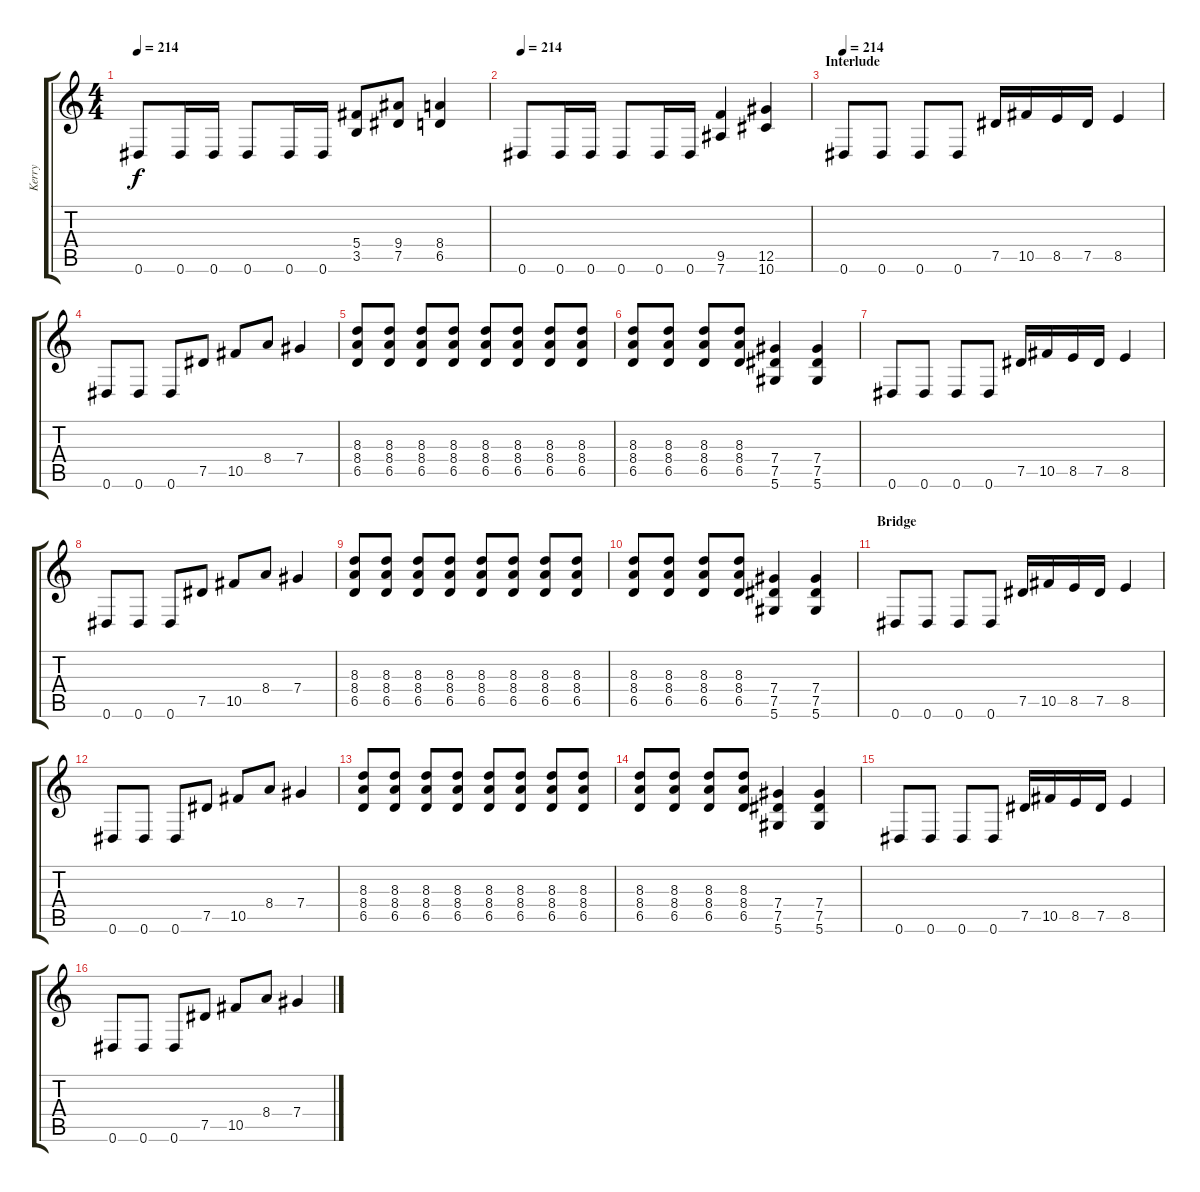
\track ("Kerry" "Kerry") {instrument distortionguitar}
\staff {score tabs}
\tuning (Eb4 Bb3 Gb3 Db3 Ab2 Eb2) {hide}
\ts (4 4)
\tempo 214
\clef g2
\ks c
0.6.8{dy f} 0.6.16 0.6.16 0.6.8 0.6.16 0.6.16 (5.4 3.5).8 (9.4 7.5).8 (8.4 6.5).4 |
\tempo 214
0.6.8 0.6.16 0.6.16 0.6.8 0.6.16 0.6.16 (9.5 7.6).4 (12.5 10.6).4 |
\section ("" "Interlude")
\tempo 214
0.6.8 0.6.8 0.6.8 0.6.8 7.5.16 10.5.16 8.5.16 7.5.16 8.5.4 |
0.6.8 0.6.8 0.6.8 7.5.8 10.5.8 8.4.8 7.4.4 |
(8.3 8.4 6.5).8 (8.3 8.4 6.5).8 (8.3 8.4 6.5).8 (8.3 8.4 6.5).8 (8.3 8.4 6.5).8 (8.3 8.4 6.5).8 (8.3 8.4 6.5).8 (8.3 8.4 6.5).8 |
(8.3 8.4 6.5).8 (8.3 8.4 6.5).8 (8.3 8.4 6.5).8 (8.3 8.4 6.5).8 (7.4 7.5 5.6).4 (7.4 7.5 5.6).4 |
0.6.8 0.6.8 0.6.8 0.6.8 7.5.16 10.5.16 8.5.16 7.5.16 8.5.4 |
0.6.8 0.6.8 0.6.8 7.5.8 10.5.8 8.4.8 7.4.4 |
(8.3 8.4 6.5).8 (8.3 8.4 6.5).8 (8.3 8.4 6.5).8 (8.3 8.4 6.5).8 (8.3 8.4 6.5).8 (8.3 8.4 6.5).8 (8.3 8.4 6.5).8 (8.3 8.4 6.5).8 |
(8.3 8.4 6.5).8 (8.3 8.4 6.5).8 (8.3 8.4 6.5).8 (8.3 8.4 6.5).8 (7.4 7.5 5.6).4 (7.4 7.5 5.6).4 |
\section ("" "Bridge")
0.6.8 0.6.8 0.6.8 0.6.8 7.5.16 10.5.16 8.5.16 7.5.16 8.5.4 |
0.6.8 0.6.8 0.6.8 7.5.8 10.5.8 8.4.8 7.4.4 |
(8.3 8.4 6.5).8 (8.3 8.4 6.5).8 (8.3 8.4 6.5).8 (8.3 8.4 6.5).8 (8.3 8.4 6.5).8 (8.3 8.4 6.5).8 (8.3 8.4 6.5).8 (8.3 8.4 6.5).8 |
(8.3 8.4 6.5).8 (8.3 8.4 6.5).8 (8.3 8.4 6.5).8 (8.3 8.4 6.5).8 (7.4 7.5 5.6).4 (7.4 7.5 5.6).4 |
0.6.8 0.6.8 0.6.8 0.6.8 7.5.16 10.5.16 8.5.16 7.5.16 8.5.4 |
0.6.8 0.6.8 0.6.8 7.5.8 10.5.8 8.4.8 7.4.4
